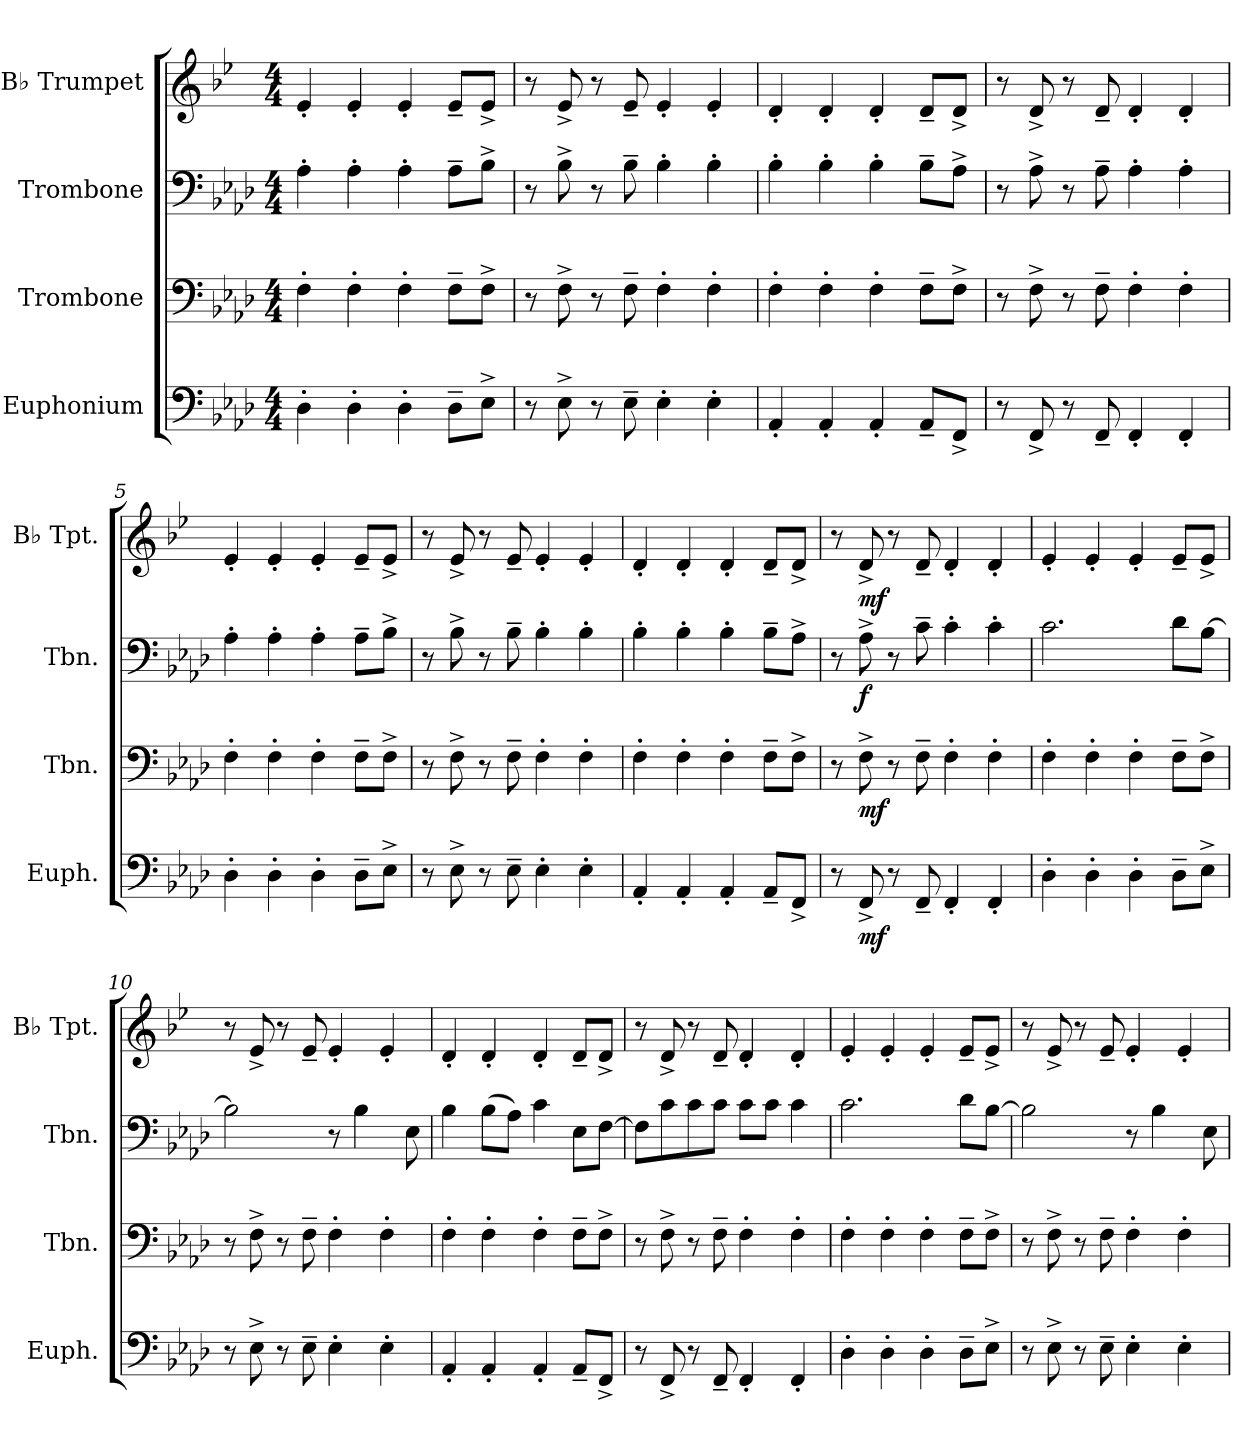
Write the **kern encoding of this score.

**kern	**dynam	**kern	**dynam	**kern	**dynam	**kern	**dynam
*part4	*part4	*part3	*part3	*part2	*part2	*part1	*part1
*staff4	*staff4	*staff3	*staff3	*staff2	*staff2	*staff1	*staff1
*I"Euphonium	*	*I"Trombone	*	*I"Trombone	*	*I"B♭ Trumpet	*
*I'Euph.	*	*I'Tbn.	*	*I'Tbn.	*	*I'B♭ Tpt.	*
*clefF4	*	*clefF4	*	*clefF4	*	*clefG2	*
*	*	*	*	*	*	*ITrd1c2	*
*k[b-e-a-d-]	*	*k[b-e-a-d-]	*	*k[b-e-a-d-]	*	*k[b-e-a-d-]	*
*M4/4	*	*M4/4	*	*M4/4	*	*M4/4	*
*MM138	*	*MM138	*	*MM138	*	*MM138	*
=1	=1	=1	=1	=1	=1	=1	=1
4D-'\	.	4F'\	.	4A-'\	.	4d-'/	.
4D-'\	.	4F'\	.	4A-'\	.	4d-'/	.
4D-'\	.	4F'\	.	4A-'\	.	4d-'/	.
8D-~\L	.	8F~\L	.	8A-~\L	.	8d-~/L	.
8E-^\J	.	8F^\J	.	8B-^\J	.	8d-^/J	.
=2	=2	=2	=2	=2	=2	=2	=2
8r	.	8r	.	8r	.	8r	.
8E-^\	.	8F^\	.	8B-^\	.	8d-^/	.
8r	.	8r	.	8r	.	8r	.
8E-~\	.	8F~\	.	8B-~\	.	8d-~/	.
4E-'\	.	4F'\	.	4B-'\	.	4d-'/	.
4E-'\	.	4F'\	.	4B-'\	.	4d-'/	.
=3	=3	=3	=3	=3	=3	=3	=3
4AA-'/	.	4F'\	.	4B-'\	.	4c'/	.
4AA-'/	.	4F'\	.	4B-'\	.	4c'/	.
4AA-'/	.	4F'\	.	4B-'\	.	4c'/	.
8AA-~/L	.	8F~\L	.	8B-~\L	.	8c~/L	.
8FF^/J	.	8F^\J	.	8A-^\J	.	8c^/J	.
=4	=4	=4	=4	=4	=4	=4	=4
8r	.	8r	.	8r	.	8r	.
8FF^/	.	8F^\	.	8A-^\	.	8c^/	.
8r	.	8r	.	8r	.	8r	.
8FF~/	.	8F~\	.	8A-~\	.	8c~/	.
4FF'/	.	4F'\	.	4A-'\	.	4c'/	.
4FF'/	.	4F'\	.	4A-'\	.	4c'/	.
=5	=5	=5	=5	=5	=5	=5	=5
4D-'\	.	4F'\	.	4A-'\	.	4d-'/	.
4D-'\	.	4F'\	.	4A-'\	.	4d-'/	.
4D-'\	.	4F'\	.	4A-'\	.	4d-'/	.
8D-~\L	.	8F~\L	.	8A-~\L	.	8d-~/L	.
8E-^\J	.	8F^\J	.	8B-^\J	.	8d-^/J	.
=6	=6	=6	=6	=6	=6	=6	=6
8r	.	8r	.	8r	.	8r	.
8E-^\	.	8F^\	.	8B-^\	.	8d-^/	.
8r	.	8r	.	8r	.	8r	.
8E-~\	.	8F~\	.	8B-~\	.	8d-~/	.
4E-'\	.	4F'\	.	4B-'\	.	4d-'/	.
4E-'\	.	4F'\	.	4B-'\	.	4d-'/	.
!!LO:LB:g=z
=7	=7	=7	=7	=7	=7	=7	=7
4AA-'/	.	4F'\	.	4B-'\	.	4c'/	.
4AA-'/	.	4F'\	.	4B-'\	.	4c'/	.
4AA-'/	.	4F'\	.	4B-'\	.	4c'/	.
8AA-~/L	.	8F~\L	.	8B-~\L	.	8c~/L	.
8FF^/J	.	8F^\J	.	8A-^\J	.	8c^/J	.
=8	=8	=8	=8	=8	=8	=8	=8
8r	.	8r	.	8r	.	8r	.
!	!LO:DY:b	!	!LO:DY:b	!	!LO:DY:b	!	!LO:DY:b
8FF^/	mf	8F^\	mf	8A-^\	f	8c^/	mf
8r	.	8r	.	8r	.	8r	.
8FF~/	.	8F~\	.	8c~\	.	8c~/	.
4FF'/	.	4F'\	.	4c'\	.	4c'/	.
4FF'/	.	4F'\	.	4c'\	.	4c'/	.
=9	=9	=9	=9	=9	=9	=9	=9
4D-'\	.	4F'\	.	2.c\	.	4d-'/	.
4D-'\	.	4F'\	.	.	.	4d-'/	.
4D-'\	.	4F'\	.	.	.	4d-'/	.
8D-~\L	.	8F~\L	.	8d-\L	.	8d-~/L	.
8E-^\J	.	8F^\J	.	[8B-\J	.	8d-^/J	.
=10	=10	=10	=10	=10	=10	=10	=10
8r	.	8r	.	2B-\]	.	8r	.
8E-^\	.	8F^\	.	.	.	8d-^/	.
8r	.	8r	.	.	.	8r	.
8E-~\	.	8F~\	.	.	.	8d-~/	.
4E-'\	.	4F'\	.	8r	.	4d-'/	.
.	.	.	.	4B-\	.	.	.
4E-'\	.	4F'\	.	.	.	4d-'/	.
.	.	.	.	8E-\	.	.	.
=11	=11	=11	=11	=11	=11	=11	=11
4AA-'/	.	4F'\	.	4B-\	.	4c'/	.
4AA-'/	.	4F'\	.	(>8B-\L	.	4c'/	.
.	.	.	.	8A-\J)	.	.	.
4AA-'/	.	4F'\	.	4c\	.	4c'/	.
8AA-~/L	.	8F~\L	.	8E-\L	.	8c~/L	.
8FF^/J	.	8F^\J	.	[8F\J	.	8c^/J	.
=12	=12	=12	=12	=12	=12	=12	=12
8r	.	8r	.	8F\L]	.	8r	.
8FF^/	.	8F^\	.	8c\	.	8c^/	.
8r	.	8r	.	8c\	.	8r	.
8FF~/	.	8F~\	.	8c\J	.	8c~/	.
4FF'/	.	4F'\	.	8c\L	.	4c'/	.
.	.	.	.	8c\J	.	.	.
4FF'/	.	4F'\	.	4c\	.	4c'/	.
!!LO:PB:g=z
=13	=13	=13	=13	=13	=13	=13	=13
4D-'\	.	4F'\	.	2.c\	.	4d-'/	.
4D-'\	.	4F'\	.	.	.	4d-'/	.
4D-'\	.	4F'\	.	.	.	4d-'/	.
8D-~\L	.	8F~\L	.	8d-\L	.	8d-~/L	.
8E-^\J	.	8F^\J	.	[8B-\J	.	8d-^/J	.
=14	=14	=14	=14	=14	=14	=14	=14
8r	.	8r	.	2B-\]	.	8r	.
8E-^\	.	8F^\	.	.	.	8d-^/	.
8r	.	8r	.	.	.	8r	.
8E-~\	.	8F~\	.	.	.	8d-~/	.
4E-'\	.	4F'\	.	8r	.	4d-'/	.
.	.	.	.	4B-\	.	.	.
4E-'\	.	4F'\	.	.	.	4d-'/	.
.	.	.	.	8E-\	.	.	.
=	=	=	=	=	=	=	=
*-	*-	*-	*-	*-	*-	*-	*-
